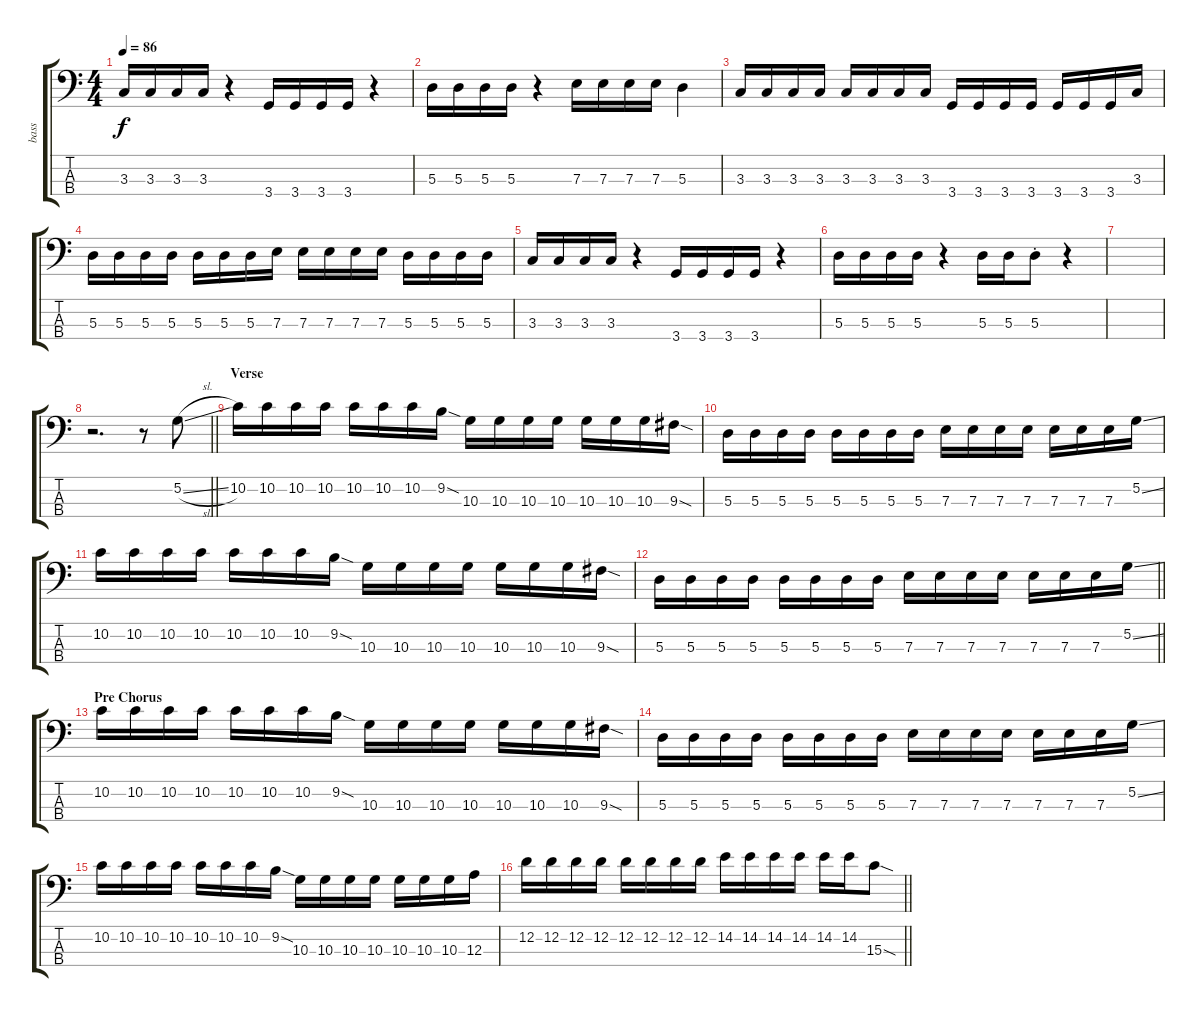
\track ("bass" "bass") {instrument electricbassfinger}
\staff {score tabs}
\tuning (G2 D2 A1 E1) {hide}
\ts (4 4)
\tempo 86
\clef f4
\ks c
3.3.16{dy f} 3.3.16 3.3.16 3.3.16 r.4 3.4.16 3.4.16 3.4.16 3.4.16 r.4 |
5.3.16 5.3.16 5.3.16 5.3.16 r.4 7.3.16 7.3.16 7.3.16 7.3.16 5.3.4 |
3.3.16 3.3.16 3.3.16 3.3.16 3.3.16 3.3.16 3.3.16 3.3.16 3.4.16 3.4.16 3.4.16 3.4.16 3.4.16 3.4.16 3.4.16 3.3.16 |
5.3.16 5.3.16 5.3.16 5.3.16 5.3.16 5.3.16 5.3.16 7.3.16 7.3.16 7.3.16 7.3.16 7.3.16 5.3.16 5.3.16 5.3.16 5.3.16 |
3.3.16 3.3.16 3.3.16 3.3.16 r.4 3.4.16 3.4.16 3.4.16 3.4.16 r.4 |
5.3.16 5.3.16 5.3.16 5.3.16 r.4 5.3.16 5.3.16 5.3{st}.8 r.4 |
|
\barLineRight lightlight
r.2{d} r.8 5.2{sl}.8 |
\section ("" "Verse")
10.2.16 10.2.16 10.2.16 10.2.16 10.2.16 10.2.16 10.2.16 9.2{sod}.16 10.3.16 10.3.16 10.3.16 10.3.16 10.3.16 10.3.16 10.3.16 9.3{sod}.16 |
5.3.16 5.3.16 5.3.16 5.3.16 5.3.16 5.3.16 5.3.16 5.3.16 7.3.16 7.3.16 7.3.16 7.3.16 7.3.16 7.3.16 7.3.16 5.2{ss}.16 |
10.2.16 10.2.16 10.2.16 10.2.16 10.2.16 10.2.16 10.2.16 9.2{sod}.16 10.3.16 10.3.16 10.3.16 10.3.16 10.3.16 10.3.16 10.3.16 9.3{sod}.16 |
\barLineRight lightlight
5.3.16 5.3.16 5.3.16 5.3.16 5.3.16 5.3.16 5.3.16 5.3.16 7.3.16 7.3.16 7.3.16 7.3.16 7.3.16 7.3.16 7.3.16 5.2{ss}.16 |
\section ("" "Pre Chorus")
10.2.16 10.2.16 10.2.16 10.2.16 10.2.16 10.2.16 10.2.16 9.2{sod}.16 10.3.16 10.3.16 10.3.16 10.3.16 10.3.16 10.3.16 10.3.16 9.3{sod}.16 |
5.3.16 5.3.16 5.3.16 5.3.16 5.3.16 5.3.16 5.3.16 5.3.16 7.3.16 7.3.16 7.3.16 7.3.16 7.3.16 7.3.16 7.3.16 5.2{ss}.16 |
10.2.16 10.2.16 10.2.16 10.2.16 10.2.16 10.2.16 10.2.16 9.2{sod}.16 10.3.16 10.3.16 10.3.16 10.3.16 10.3.16 10.3.16 10.3.16 12.3.16 |
\barLineRight lightlight
12.2.16 12.2.16 12.2.16 12.2.16 12.2.16 12.2.16 12.2.16 12.2.16 14.2.16 14.2.16 14.2.16 14.2.16 14.2.16 14.2.16 15.3{sod}.8
